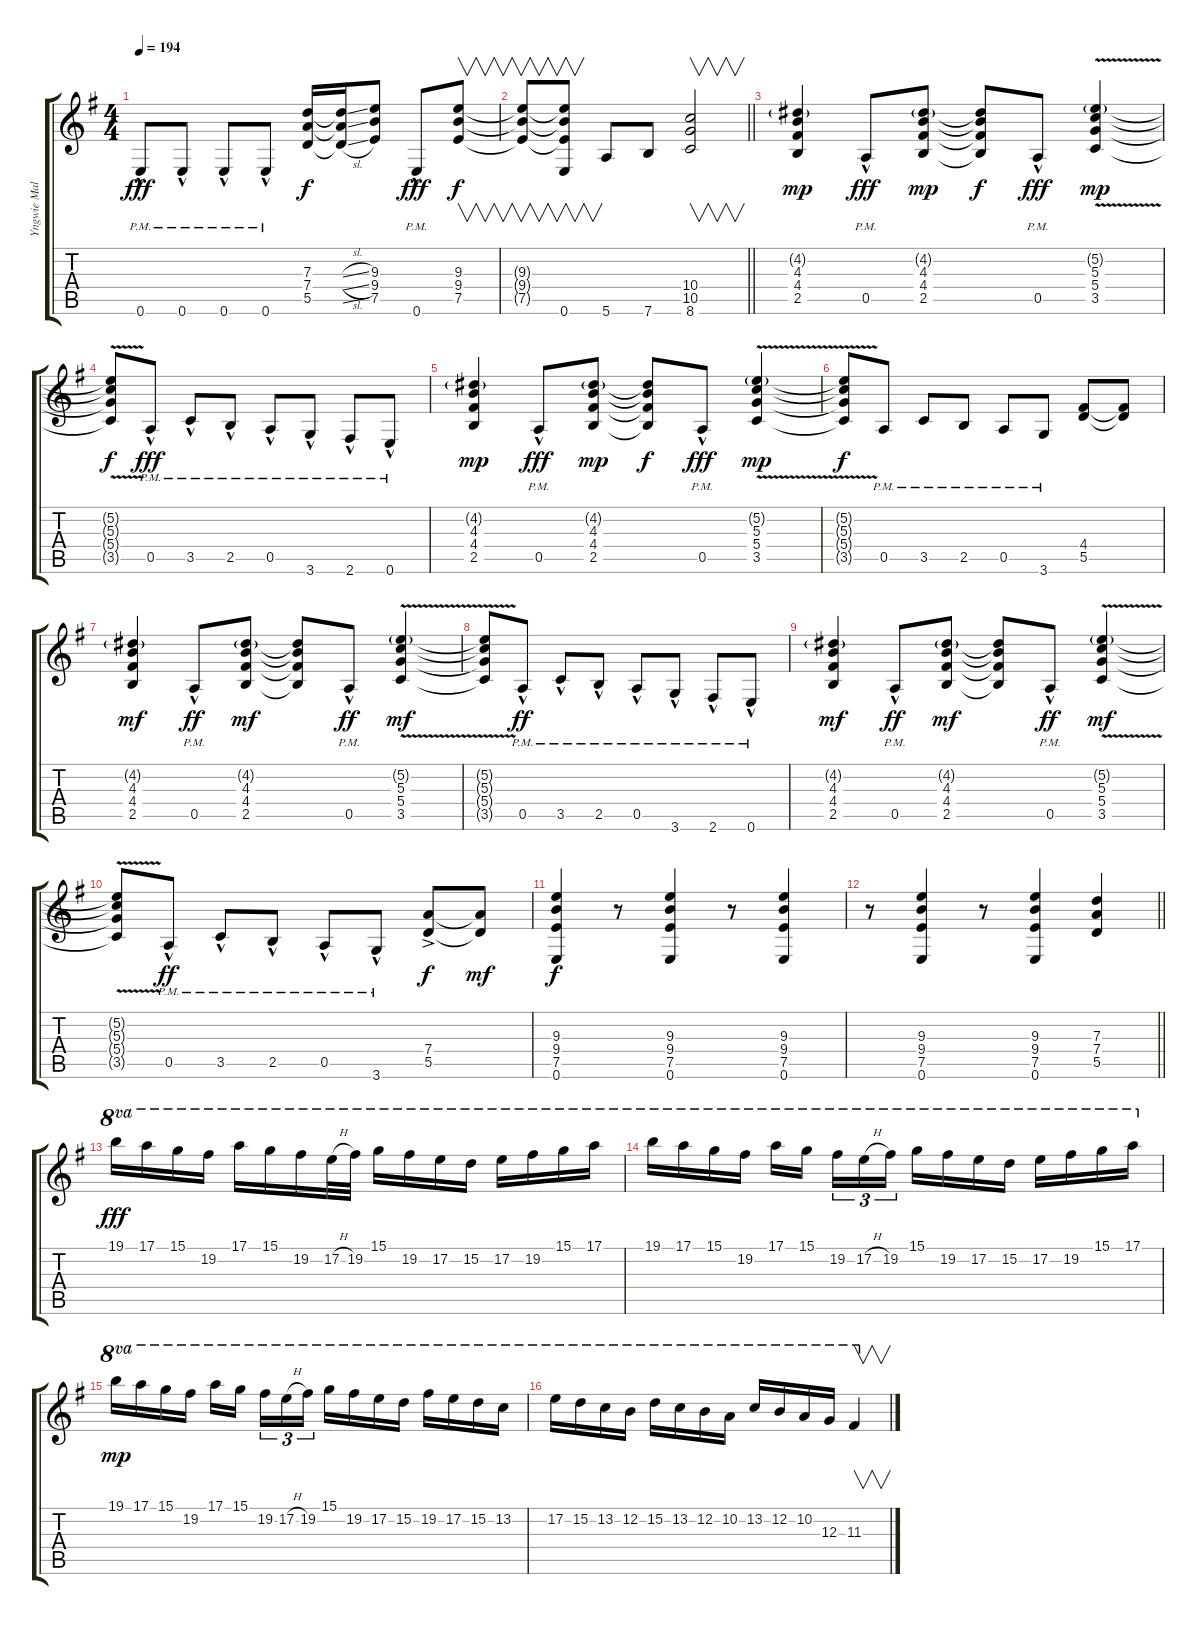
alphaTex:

\track ("Yngwie Malmsteen-4" "Yngwie Mal") {instrument overdrivenguitar}
\staff {score tabs}
\tuning (E4 B3 G3 D3 A2 E2) {hide}
\ts (4 4)
\tempo 194
\clef g2
\ks g
0.6{hac pm}.8{dy fff} 0.6{hac pm}.8 0.6{hac pm}.8 0.6{hac pm}.8 (7.3 7.4 5.5).16{dy f} (7.3{sl t} 7.4{sl t} 5.5{sl t}).16 (9.3 9.4 7.5).8 0.6{hac pm}.8{dy fff} (9.3 9.4 7.5).8{v dy f} |
\barLineRight lightlight
(9.3{t} 9.4{t} 7.5{t}).8{v} (9.3{t} 9.4{t} 7.5{t} 0.6).8{v} 5.6.8 7.6.8 (10.4 10.5 8.6).2{v} |
(4.2{g} 4.3 4.4 2.5).4{dy mp} 0.5{hac pm}.8{dy fff} (4.2{g} 4.3 4.4 2.5).8{dy mp} (4.2{t} 4.3{t} 4.4{t} 2.5{t}).8{dy f} 0.5{hac pm}.8{dy fff} (5.2{v g} 5.3{v} 5.4{v} 3.5{v}).4{dy mp} |
(5.2{v t} 5.3{v t} 5.4{v t} 3.5{v t}).8{dy f} 0.5{hac pm}.8{dy fff} 3.5{hac pm}.8 2.5{hac pm}.8 0.5{hac pm}.8 3.6{hac pm}.8 2.6{hac pm}.8 0.6{hac pm}.8 |
(4.2{g} 4.3 4.4 2.5).4{dy mp} 0.5{hac pm}.8{dy fff} (4.2{g} 4.3 4.4 2.5).8{dy mp} (4.2{t} 4.3{t} 4.4{t} 2.5{t}).8{dy f} 0.5{hac pm}.8{dy fff} (5.2{v g} 5.3{v} 5.4{v} 3.5{v}).4{dy mp} |
(5.2{v t} 5.3{v t} 5.4{v t} 3.5{v t}).8{dy f} 0.5{pm}.8 3.5{pm}.8 2.5{pm}.8 0.5{pm}.8 3.6{pm}.8 (4.4 5.5).8 (4.4{t} 5.5{t}).8 |
(4.2{g} 4.3 4.4 2.5).4{dy mf} 0.5{hac pm}.8{dy ff} (4.2{g} 4.3 4.4 2.5).8{dy mf} (4.2{t} 4.3{t} 4.4{t} 2.5{t}).8 0.5{hac pm}.8{dy ff} (5.2{v g} 5.3{v} 5.4{v} 3.5{v}).4{dy mf} |
(5.2{v t} 5.3{v t} 5.4{v t} 3.5{v t}).8 0.5{hac pm}.8{dy ff} 3.5{hac pm}.8 2.5{hac pm}.8 0.5{hac pm}.8 3.6{hac pm}.8 2.6{hac pm}.8 0.6{hac pm}.8 |
(4.2{g} 4.3 4.4 2.5).4{dy mf} 0.5{hac pm}.8{dy ff} (4.2{g} 4.3 4.4 2.5).8{dy mf} (4.2{t} 4.3{t} 4.4{t} 2.5{t}).8 0.5{hac pm}.8{dy ff} (5.2{v g} 5.3{v} 5.4{v} 3.5{v}).4{dy mf} |
(5.2{v t} 5.3{v t} 5.4{v t} 3.5{v t}).8 0.5{hac pm}.8{dy ff} 3.5{hac pm}.8 2.5{hac pm}.8 0.5{hac pm}.8 3.6{hac pm}.8 (7.4{ac} 5.5{ac}).8{dy f} (7.4{t} 5.5{t}).8{dy mf} |
(9.3 9.4 7.5 0.6).4{dy f} r.8 (9.3 9.4 7.5 0.6).4 r.8 (9.3 9.4 7.5 0.6).4 |
\barLineRight lightlight
r.8 (9.3 9.4 7.5 0.6).4 r.8 (9.3 9.4 7.5 0.6).4 (7.3 7.4 5.5).4 |
19.1.16{ot 8va dy fff} 17.1.16{ot 8va} 15.1.16{ot 8va} 19.2.16{ot 8va} 17.1.16{ot 8va} 15.1.16{ot 8va} 19.2.16{ot 8va} 17.2{h}.32{ot 8va} 19.2.32{ot 8va} 15.1.16{ot 8va} 19.2.16{ot 8va} 17.2.16{ot 8va} 15.2.16{ot 8va} 17.2.16{ot 8va} 19.2.16{ot 8va} 15.1.16{ot 8va} 17.1.16{ot 8va} |
19.1.16{ot 8va} 17.1.16{ot 8va} 15.1.16{ot 8va} 19.2.16{ot 8va} 17.1.16{ot 8va} 15.1.16{ot 8va beam splitsecondary} 19.2.16{tu (3 2) ot 8va} 17.2{h}.16{tu (3 2) ot 8va} 19.2.16{tu (3 2) ot 8va} 15.1.16{ot 8va} 19.2.16{ot 8va} 17.2.16{ot 8va} 15.2.16{ot 8va} 17.2.16{ot 8va} 19.2.16{ot 8va} 15.1.16{ot 8va} 17.1.16{ot 8va} |
19.1.16{ot 8va dy mp} 17.1.16{ot 8va} 15.1.16{ot 8va} 19.2.16{ot 8va} 17.1.16{ot 8va} 15.1.16{ot 8va beam splitsecondary} 19.2.16{tu (3 2) ot 8va} 17.2{h}.16{tu (3 2) ot 8va} 19.2.16{tu (3 2) ot 8va} 15.1.16{ot 8va} 19.2.16{ot 8va} 17.2.16{ot 8va} 15.2.16{ot 8va} 19.2.16{ot 8va} 17.2.16{ot 8va} 15.2.16{ot 8va} 13.2.16{ot 8va} |
17.2.16{ot 8va} 15.2.16{ot 8va} 13.2.16{ot 8va} 12.2.16{ot 8va} 15.2.16{ot 8va} 13.2.16{ot 8va} 12.2.16{ot 8va} 10.2.16{ot 8va} 13.2.16{ot 8va} 12.2.16{ot 8va} 10.2.16{ot 8va} 12.3.16{ot 8va} 11.3.4{v ot 8va}
